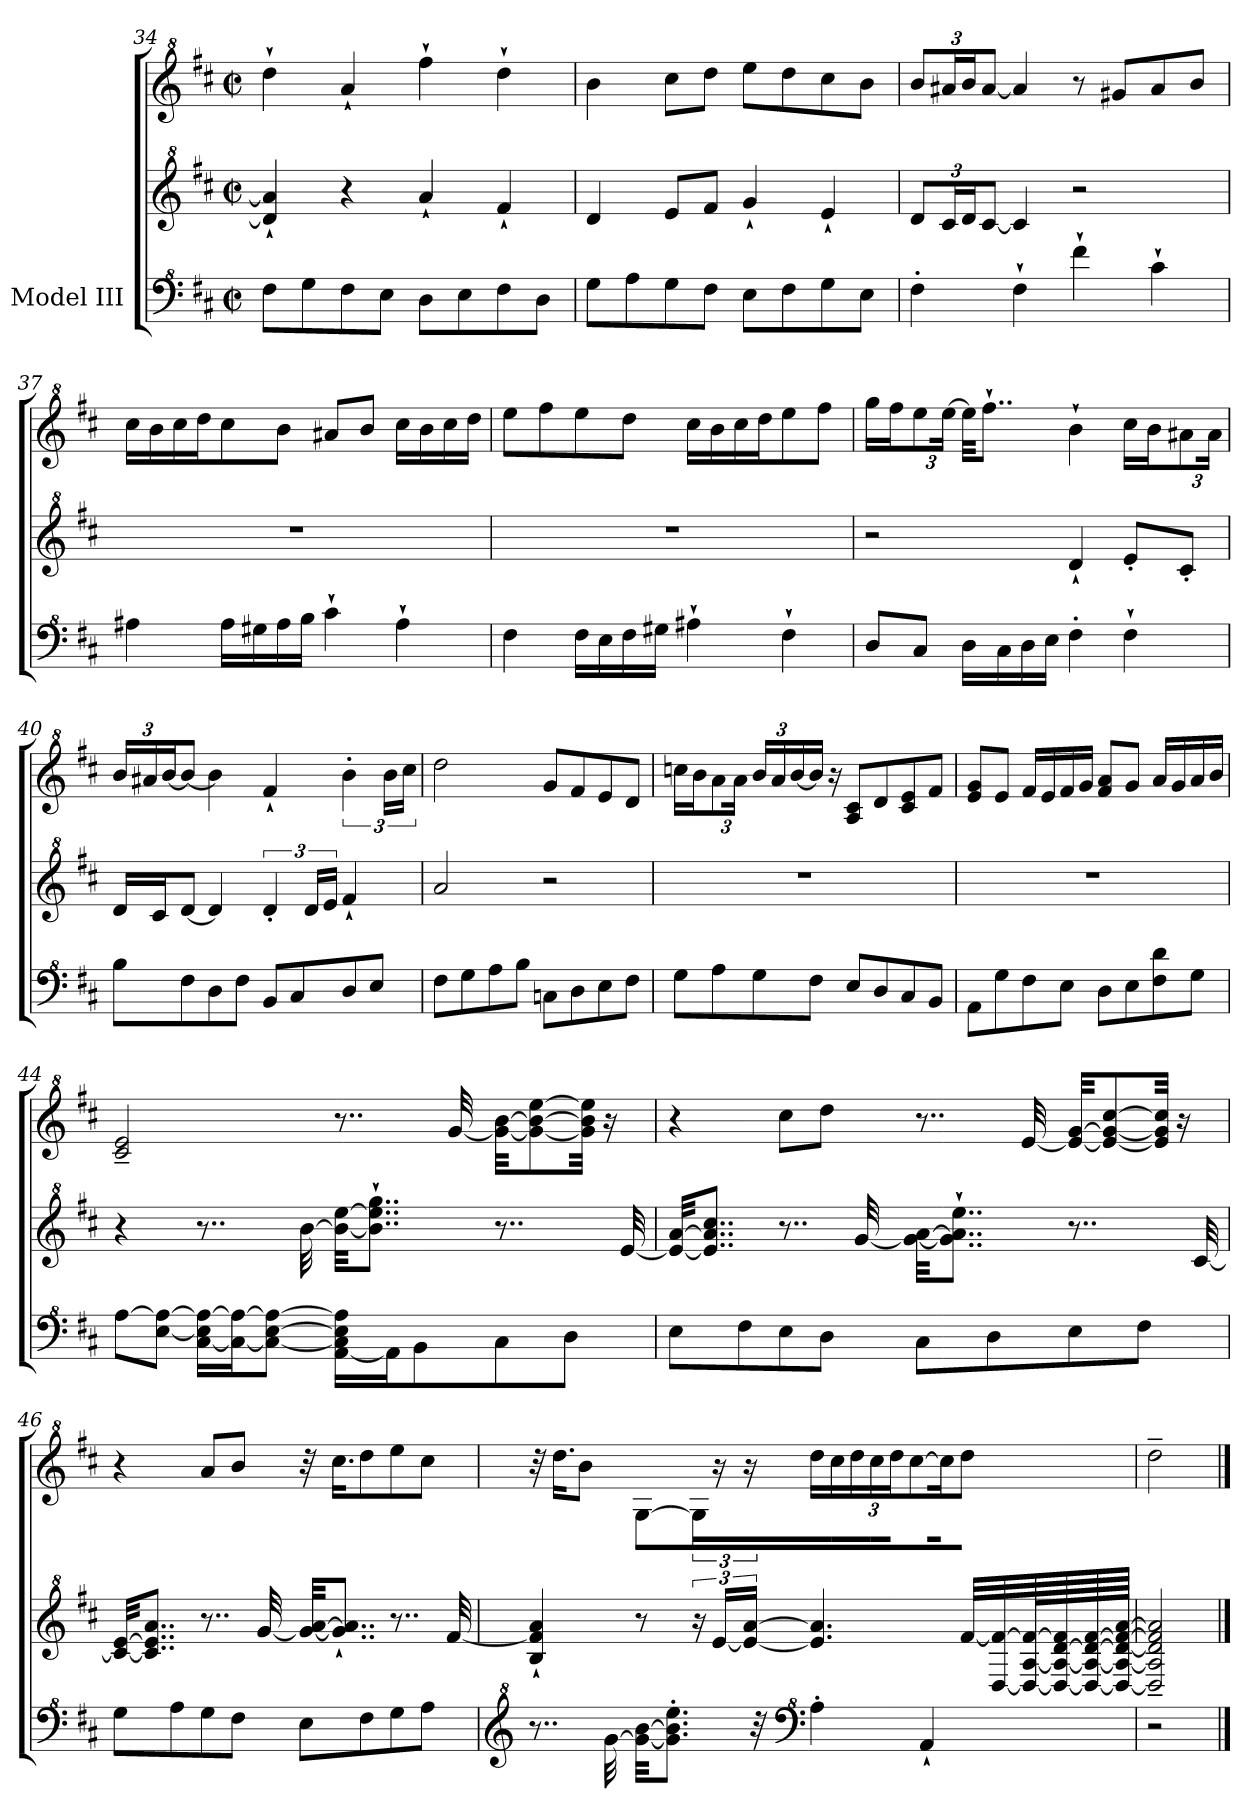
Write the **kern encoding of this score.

**kern	**kern	**kern
*part1	*part1	*part1
*staff3	*staff2	*staff1
*I"Model III	*	*
*clefF^4	*clefG^2	*clefG^2
*k[f#c#]	*k[f#c#]	*k[f#c#]
*M2/2	*M2/2	*M2/2
*met(c|)	*met(c|)	*met(c|)
=34	=34	=34
8f#\L	4dd/]` 4aa/]`	4ddd`\
8g\	.	.
8f#\	4r	4aa`/
8e\J	.	.
8d\L	4aa`/	4fff#`\
8e\	.	.
8f#\	4ff#`/	4ddd`\
8d\J	.	.
=35	=35	=35
8g\L	4dd/	4bb\
8a\	.	.
8g\	8ee/L	8ccc#\L
8f#\J	8ff#/J	8ddd\J
8e\L	4gg`/	8eee\L
8f#\	.	8ddd\
8g\	4ee`/	8ccc#\
8e\J	.	8bb\J
!!LO:LB:g=z
=36	=36	=36
*	*Xbrackettup	*Xbrackettup
4f#'\	12dd/L	12bb/L
.	24cc#/L	24aa#X/L
.	24dd/J	24bb/J
.	[12cc#/J	[12aa#/J
4f#`\	4cc#/]	4aa#/]
4ff#`\	2r	8r
.	.	8gg#X/L
4cc#`\	.	8aa#/
.	.	8bb/J
=37	=37	=37
4a#X\	1r	16ccc#\LL
.	.	16bb\
.	.	16ccc#\
.	.	16ddd\J
16a#\LL	.	8ccc#\
16g#X\	.	.
16a#\	.	8bb\J
16b\JJ	.	.
4cc#`\	.	8aa#X/L
.	.	8bb/J
4a#`\	.	16ccc#\LL
.	.	16bb\
.	.	16ccc#\
.	.	16ddd\JJ
!!LO:LB:g=z
=38	=38	=38
4f#\	1r	8eee\L
.	.	8fff#\
16f#\LL	.	8eee\
16e\	.	.
16f#\	.	8ddd\J
16g#X\JJ	.	.
4a#X`\	.	16ccc#\LL
.	.	16bb\
.	.	16ccc#\
.	.	16ddd\J
4f#`\	.	8eee\
.	.	8fff#\J
=39	=39	=39
8d/L	2r	16ggg\LL
.	.	16fff#\J
8c#/J	.	12eee\
.	.	[24eee\Jk
16d\LL	.	32eee\KKL]
.	.	8..fff#`\J
16c#\	.	.
16d\	.	.
16e\JJ	.	.
4f#'\	4dd`/	4bb`\
4f#`\	8ee'/L	16ccc#\LL
.	.	16bb\J
.	8cc#'/J	12aa#X\
.	.	24aa#\Jk
!!LO:PB:g=z
=40	=40	=40
8b\L	16dd/LL	24bb/LL
.	.	24aa#X/
.	16cc#/J	.
.	.	[24bb/J
8f#\	[8dd/J	8bb/J_
8d\	4dd/]	4bb\]
8f#\J	.	.
*	*brackettup	*
8B/L	6dd'/	4ff#`/
8c#/	.	.
.	24dd/LL	.
.	24ee/JJ	.
*	*	*brackettup
8d/	4ff#`/	6bb'\
8e/J	.	.
.	.	24bb\LL
.	.	24ccc#\JJ
=41	=41	=41
8f#\L	2aa/	2ddd\
8g\	.	.
8a\	.	.
8b\J	.	.
8cn\L	2r	8gg/L
8d\	.	8ff#/
8e\	.	8ee/
8f#\J	.	8dd/J
=42	=42	=42
8g\L	1r	16cccn\LL
.	.	16bb\J
*	*	*Xbrackettup
8a\	.	12aa\
.	.	24aa\Jk
8g\	.	24bb/LL
.	.	24aa/
.	.	[24bb/
8f#\J	.	16bb/JJ]
.	.	16r
8e/L	.	8a/ 8cc#/L
8d/	.	8dd/
8c#/	.	8cc#/ 8ee/
8B/J	.	8ff#/J
!!LO:LB:g=z
=43	=43	=43
8A\L	1r	8ee/ 8gg/L
8g\	.	8ee/J
8f#\	.	16ff#/LL
.	.	16ee/
8e\J	.	16ff#/
.	.	16gg/JJ
8d\L	.	8ff#/ 8aa/L
8e\	.	8gg/J
8f#\ 8dd\	.	16aa/LL
.	.	16gg/
8g\J	.	16aa/
.	.	16bb/JJ
=44	=44	=44
[8a\L	4r	2cc#/~ 2ee/~
[8e\ 8a\_J	.	.
[16c#\ 16e\] 16a\_LL	8..r	.
16c#\_ 16a\_J	.	.
8c#\_ [8e\ 8a\_J	.	.
.	[32bb\	.
[16A\ 16c#\] 16e\] 16a\]LL	32bb\_ [32eee\KKL	8..r
.	8..bb\]` 8..eee\]` 8..ggg\`J	.
16A\J]	.	.
8B\	.	.
.	.	[32gg/
8c#\	8..r	32gg\_ [32bb\KKL
.	.	8gg\_ 8bb\_ [8eee\
8d\J	.	.
.	.	32gg\] 32bb\] 32eee\]Jkk
.	.	16r
.	[32ee/	.
!!LO:LB:g=z
=45	=45	=45
8e\L	32ee/_ [32aa/KKL	4r
.	8..ee/] 8..aa/] 8..ccc#/J	.
8f#\	.	.
8e\	8..r	8ccc#\L
8d\J	.	8ddd\J
.	[32gg/	.
8c#\L	32gg\_ [32aa\KKL	8..r
.	8..gg\]` 8..aa\]` 8..eee\`J	.
8d\	.	.
.	.	[32ee/
8e\	8..r	32ee/_ [32gg/KKL
.	.	8ee/_ 8gg/_ [8ccc#/
8f#\J	.	.
.	.	32ee/] 32gg/] 32ccc#/]Jkk
.	.	16r
.	[32cc#/	.
=46	=46	=46
8g\L	32cc#/_ [32ee/KKL	4r
.	8..cc#/] 8..ee/] 8..aa/J	.
8a\	.	.
8g\	8..r	8aa/L
8f#\J	.	8bb/J
.	[32gg/	.
8e\L	32gg/_ [32aa/KKL	32r
.	8..gg/]` 8..aa/]`J	16.ccc#\KL
*	*	*MM138
8f#\	.	8ddd\
8g\	8..r	8eee\
8a\J	.	8ccc#\J
.	[32ff#/	.
!!LO:LB:g=z
=47	=47	=47
*clefG^2	*	*
8..r	4b/` 4ff#/]` 4aa/`	32r
.	.	16.ddd\KL
*	*	*MM126
.	.	8bb\J
[32gg\	.	.
32gg\_ [32bb\KKL	8r	[8g/L
8.gg\]' 8.bb\]' 8.eee\'J	.	.
*	*	*brackettup
*	*	*MM112
.	24r	24g/Jk]
.	[24ee/LL	24r
.	24ee/_ [24aa/JJ	24r
32r	.	.
*clefF^4	*	*
4a'\	4.ee/] 4.aa/]	16ddd\LL
*	*	*Xbrackettup
*	*	*MM104
.	.	24ccc#\
.	.	24ddd\
.	.	24ccc#\
.	.	24ddd\J
*	*	*MM92
.	.	[12ccc#\
4A`/	.	.
.	.	16ccc#\K]
*	*	*MM52
.	[32ff#/LLL	8ddd\J
.	[32d/ 32ff#/_	.
.	64d/_ [64a/ 64ff#/_L	.
.	64d/_ 64a/_ [64dd/ 64ff#/]	.
.	64d/_ 64a/_ 64dd/_ [64ff#/	.
.	64d/_ 64a/_ 64dd/_ 64ff#/_ [64aa/JJJJ	.
=48	=48	=48
2r	2d/]~ 2a/]~ 2dd/]~ 2ff#/]~ 2aa/]~	2ddd~\
==	==	==
*-	*-	*-
